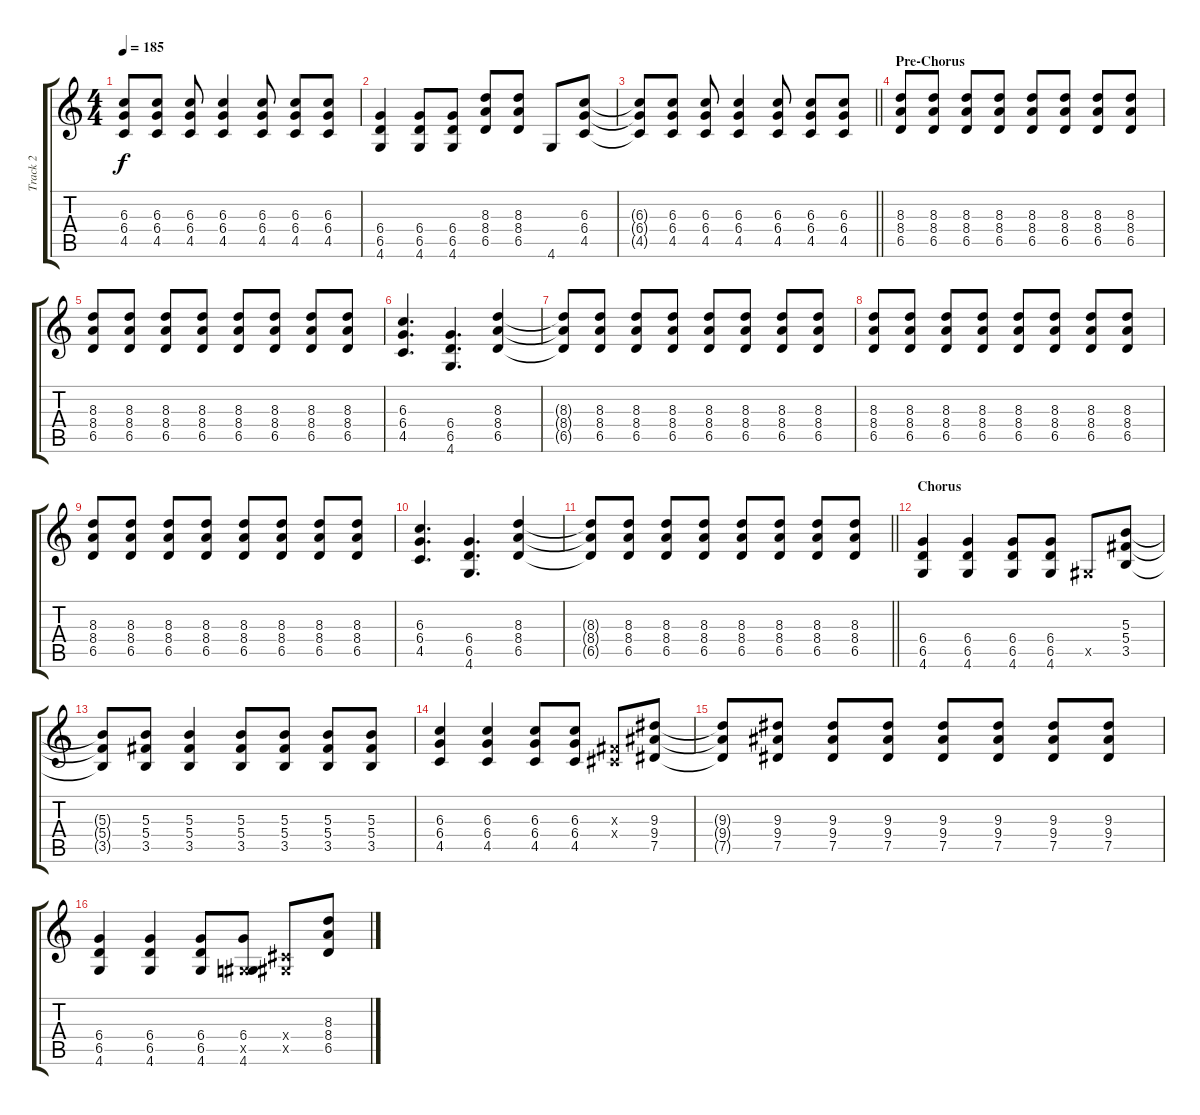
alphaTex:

\track ("Track 2" "Track 2") {instrument distortionguitar}
\staff {score tabs}
\tuning (Eb4 Bb3 Gb3 Db3 Ab2 Eb2) {hide}
\ts (4 4)
\tempo 185
\clef g2
\ks c
(6.3{t} 6.4{t} 4.5{t}).8{dy f} (6.3 6.4 4.5).8 (6.3 6.4 4.5).8 (6.3 6.4 4.5).4 (6.3 6.4 4.5).8 (6.3 6.4 4.5).8 (6.3 6.4 4.5).8 |
(6.4 6.5 4.6).4 (6.4 6.5 4.6).8 (6.4 6.5 4.6).8 (8.3 8.4 6.5).8 (8.3 8.4 6.5).8 4.6.8 (6.3 6.4 4.5).8 |
\barLineRight lightlight
(6.3{t} 6.4{t} 4.5{t}).8 (6.3 6.4 4.5).8 (6.3 6.4 4.5).8 (6.3 6.4 4.5).4 (6.3 6.4 4.5).8 (6.3 6.4 4.5).8 (6.3 6.4 4.5).8 |
\section ("" "Pre-Chorus")
(8.3 8.4 6.5).8 (8.3 8.4 6.5).8 (8.3 8.4 6.5).8 (8.3 8.4 6.5).8 (8.3 8.4 6.5).8 (8.3 8.4 6.5).8 (8.3 8.4 6.5).8 (8.3 8.4 6.5).8 |
(8.3 8.4 6.5).8 (8.3 8.4 6.5).8 (8.3 8.4 6.5).8 (8.3 8.4 6.5).8 (8.3 8.4 6.5).8 (8.3 8.4 6.5).8 (8.3 8.4 6.5).8 (8.3 8.4 6.5).8 |
(6.3 6.4 4.5).4{d} (6.4 6.5 4.6).4{d} (8.3 8.4 6.5).4 |
(8.3{t} 8.4{t} 6.5{t}).8 (8.3 8.4 6.5).8 (8.3 8.4 6.5).8 (8.3 8.4 6.5).8 (8.3 8.4 6.5).8 (8.3 8.4 6.5).8 (8.3 8.4 6.5).8 (8.3 8.4 6.5).8 |
(8.3 8.4 6.5).8 (8.3 8.4 6.5).8 (8.3 8.4 6.5).8 (8.3 8.4 6.5).8 (8.3 8.4 6.5).8 (8.3 8.4 6.5).8 (8.3 8.4 6.5).8 (8.3 8.4 6.5).8 |
(8.3 8.4 6.5).8 (8.3 8.4 6.5).8 (8.3 8.4 6.5).8 (8.3 8.4 6.5).8 (8.3 8.4 6.5).8 (8.3 8.4 6.5).8 (8.3 8.4 6.5).8 (8.3 8.4 6.5).8 |
(6.3 6.4 4.5).4{d} (6.4 6.5 4.6).4{d} (8.3 8.4 6.5).4 |
\barLineRight lightlight
(8.3{t} 8.4{t} 6.5{t}).8 (8.3 8.4 6.5).8 (8.3 8.4 6.5).8 (8.3 8.4 6.5).8 (8.3 8.4 6.5).8 (8.3 8.4 6.5).8 (8.3 8.4 6.5).8 (8.3 8.4 6.5).8 |
\section ("" "Chorus")
(6.4 6.5 4.6).4 (6.4 6.5 4.6).4 (6.4 6.5 4.6).8 (6.4 6.5 4.6).8 0.5{x}.8 (5.3 5.4 3.5).8 |
(5.3{t} 5.4{t} 3.5{t}).8 (5.3 5.4 3.5).8 (5.3 5.4 3.5).4 (5.3 5.4 3.5).8 (5.3 5.4 3.5).8 (5.3 5.4 3.5).8 (5.3 5.4 3.5).8 |
(6.3 6.4 4.5).4 (6.3 6.4 4.5).4 (6.3 6.4 4.5).8 (6.3 6.4 4.5).8 (0.3{x} 0.4{x}).8 (9.3 9.4 7.5).8 |
(9.3{t} 9.4{t} 7.5{t}).8 (9.3 9.4 7.5).8 (9.3 9.4 7.5).8 (9.3 9.4 7.5).8 (9.3 9.4 7.5).8 (9.3 9.4 7.5).8 (9.3 9.4 7.5).8 (9.3 9.4 7.5).8 |
(6.4 6.5 4.6).4 (6.4 6.5 4.6).4 (6.4 6.5 4.6).8 (6.4 0.5{x} 4.6).8 (0.4{x} 0.5{x}).8 (8.3 8.4 6.5).8
